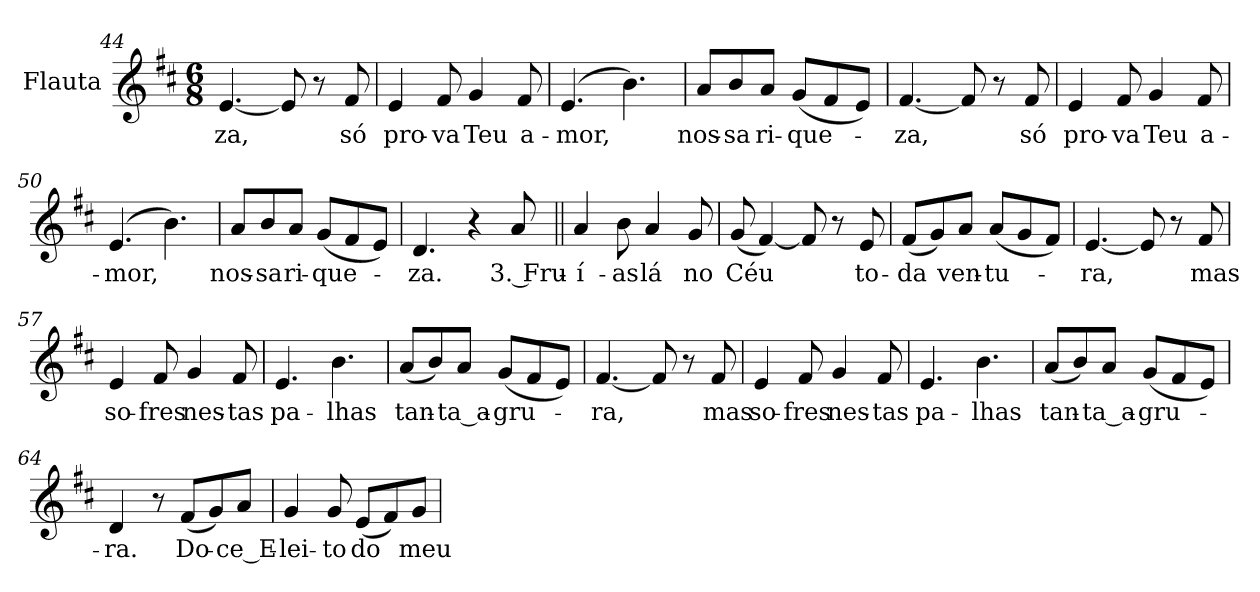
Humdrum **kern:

**kern	**text
*part1	*part1
*staff1	*staff1
*I"Flauta	*
*I'Fl.	*
*clefG2	*
*k[f#c#]	*
*D:	*
*M6/8	*
=44	=44
!	!LO:LY:b:color=#000000
[4.ei/	-za,
8ei/]	.
8r	.
!	!LO:LY:b:color=#000000
8f#i/	só
!!LO:LB:g=z
=45	=45
!	!LO:LY:b:color=#000000
4ei/	pro-
!	!LO:LY:b:color=#000000
8f#i/	-va
!	!LO:LY:b:color=#000000
4gi/	Teu
!	!LO:LY:b:color=#000000
8f#i/	a-
=46	=46
!	!LO:LY:b:color=#000000
(4.ei/	-mor,
4.bi\)	.
=47	=47
!	!LO:LY:b:color=#000000
8ai/L	nos-
!	!LO:LY:b:color=#000000
8bi/	-sa
!	!LO:LY:b:color=#000000
8ai/J	ri-
!	!LO:LY:b:color=#000000
(8gi/L	-que-
8f#i/	.
8ei/J)	.
=48	=48
!	!LO:LY:b:color=#000000
[4.f#i/	-za,
8f#i/]	.
8r	.
!	!LO:LY:b:color=#000000
8f#i/	só
=49	=49
!	!LO:LY:b:color=#000000
4ei/	pro-
!	!LO:LY:b:color=#000000
8f#i/	-va
!	!LO:LY:b:color=#000000
4gi/	Teu
!	!LO:LY:b:color=#000000
8f#i/	a-
=50	=50
!	!LO:LY:b:color=#000000
(4.ei/	-mor,
4.bi\)	.
=51	=51
!	!LO:LY:b:color=#000000
8ai/L	nos-
!	!LO:LY:b:color=#000000
8bi/	-sa
!	!LO:LY:b:color=#000000
8ai/J	ri-
!	!LO:LY:b:color=#000000
(8gi/L	-que-
8f#i/	.
8ei/J)	.
!!LO:LB:g=z
=52	=52
!	!LO:LY:b:color=#000000
4.di/	-za.
4r	.
!	!LO:LY:b:color=#000000
8ai/	3. Fru-
=53||	=53||
!	!LO:LY:b:color=#000000
4ai/	-í-
!	!LO:LY:b:color=#000000
8bi\	-as
!	!LO:LY:b:color=#000000
4ai/	lá
!	!LO:LY:b:color=#000000
8gi/	no
=54	=54
!	!LO:LY:b:color=#000000
(8gi/	Céu
[4f#i/)	.
8f#i/]	.
8r	.
!	!LO:LY:b:color=#000000
8ei/	to-
=55	=55
!	!LO:LY:b:color=#000000
(8f#i/L	-da
8gi/)	.
!	!LO:LY:b:color=#000000
8ai/J	ven-
!	!LO:LY:b:color=#000000
(8ai/L	-tu-
8gi/	.
8f#i/J)	.
=56	=56
!	!LO:LY:b:color=#000000
[4.ei/	-ra,
8ei/]	.
8r	.
!	!LO:LY:b:color=#000000
8f#i/	mas
!!LO:LB:g=z
=57	=57
!	!LO:LY:b:color=#000000
4ei/	so-
!	!LO:LY:b:color=#000000
8f#i/	-fres
!	!LO:LY:b:color=#000000
4gi/	nes-
!	!LO:LY:b:color=#000000
8f#i/	-tas
=58	=58
!	!LO:LY:b:color=#000000
4.ei/	pa-
!	!LO:LY:b:color=#000000
4.bi\	-lhas
=59	=59
!	!LO:LY:b:color=#000000
(8ai/L	tan-
8bi/)	.
!	!LO:LY:b:color=#000000
8ai/J	-ta_a-
!	!LO:LY:b:color=#000000
(8gi/L	-gru-
8f#i/	.
8ei/J)	.
=60	=60
!	!LO:LY:b:color=#000000
[4.f#i/	-ra,
8f#i/]	.
8r	.
!	!LO:LY:b:color=#000000
8f#i/	mas
=61	=61
!	!LO:LY:b:color=#000000
4ei/	so-
!	!LO:LY:b:color=#000000
8f#i/	-fres
!	!LO:LY:b:color=#000000
4gi/	nes-
!	!LO:LY:b:color=#000000
8f#i/	-tas
=62	=62
!	!LO:LY:b:color=#000000
4.ei/	pa-
!	!LO:LY:b:color=#000000
4.bi\	-lhas
!!LO:PB:g=z
=63	=63
!	!LO:LY:b:color=#000000
(8ai/L	tan-
8bi/)	.
!	!LO:LY:b:color=#000000
8ai/J	-ta_a-
!	!LO:LY:b:color=#000000
(8gi/L	-gru-
8f#i/	.
8ei/J)	.
=64	=64
!	!LO:LY:b:color=#000000
4di/	-ra.
8r	.
!	!LO:LY:b:color=#000000
(8f#i/L	Do-
8gi/)	.
!	!LO:LY:b:color=#000000
8ai/J	-ce_E-
=65	=65
!	!LO:LY:b:color=#000000
4gi/	-lei-
!	!LO:LY:b:color=#000000
8gi/	-to
!	!LO:LY:b:color=#000000
(8ei/L	do
8f#i/)	.
!	!LO:LY:b:color=#000000
8gi/J	meu
=	=
*-	*-
